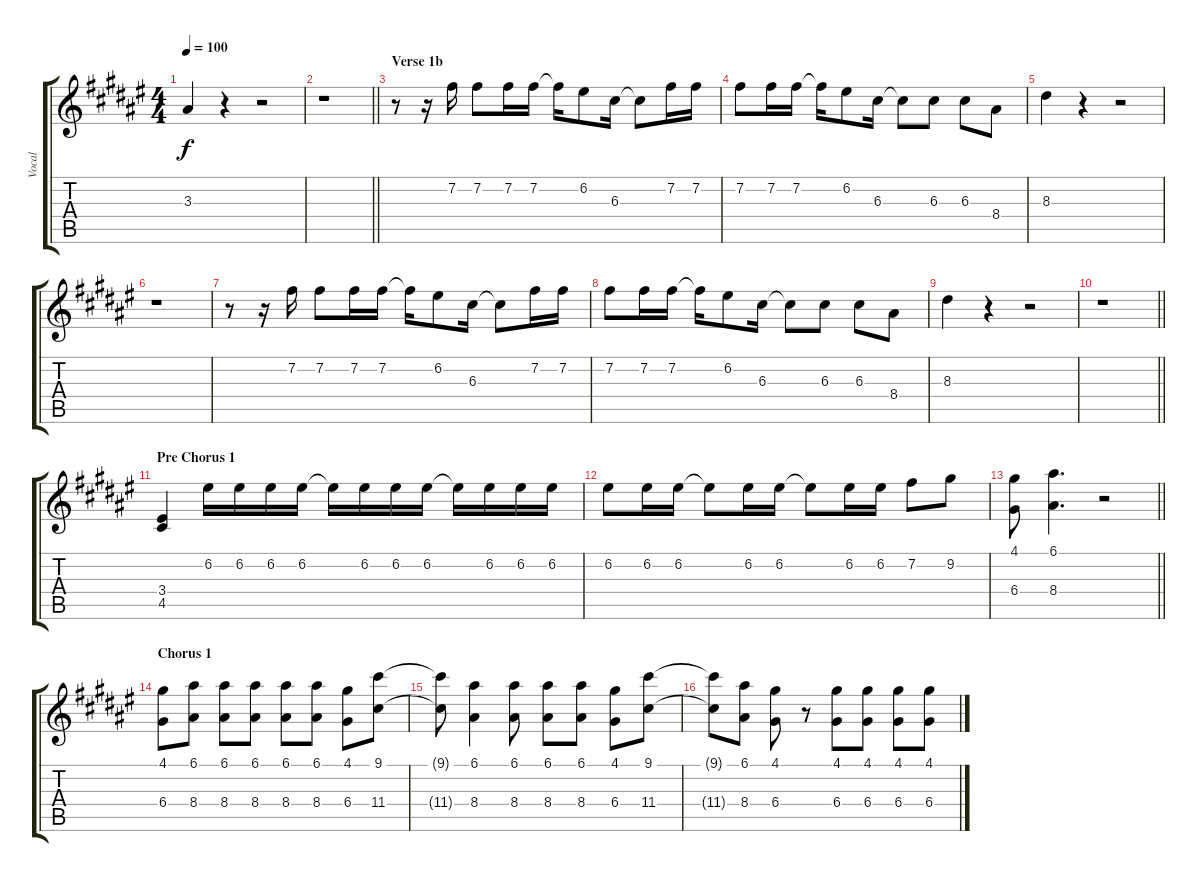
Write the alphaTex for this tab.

\track ("Vocal" "Vocal") {instrument electricguitarjazz}
\staff {score tabs}
\tuning (E4 B3 G3 D3 A2 E2) {hide}
\ts (4 4)
\tempo 100
\clef g2
\ks d#minor
3.3.4{dy f} r.4 r.2 |
\barLineRight lightlight
r.1 |
\section ("" "Verse 1b")
\ks f#
r.8 r.16 7.2.16 7.2.8 7.2.16 7.2.16 7.2{t}.16 6.2.8 6.3.16 6.3{t}.8 7.2.16 7.2.16 |
\ks d#minor
7.2.8 7.2.16 7.2.16 7.2{t}.16 6.2.8 6.3.16 6.3{t}.8 6.3.8 6.3.8 8.4.8 |
8.3.4 r.4 r.2 |
r.1 |
\ks f#
r.8 r.16 7.2.16 7.2.8 7.2.16 7.2.16 7.2{t}.16 6.2.8 6.3.16 6.3{t}.8 7.2.16 7.2.16 |
\ks d#minor
7.2.8 7.2.16 7.2.16 7.2{t}.16 6.2.8 6.3.16 6.3{t}.8 6.3.8 6.3.8 8.4.8 |
8.3.4 r.4 r.2 |
\barLineRight lightlight
r.1 |
\section ("" "Pre Chorus 1")
\ks f#
(3.4 4.5).4 6.2.16 6.2.16 6.2.16 6.2.16 6.2{t}.16 6.2.16 6.2.16 6.2.16 6.2{t}.16 6.2.16 6.2.16 6.2.16 |
6.2.8 6.2.16 6.2.16 6.2{t}.8 6.2.16 6.2.16 6.2{t}.8 6.2.16 6.2.16 7.2.8 9.2.8 |
\barLineRight lightlight
(4.1 6.4).8 (6.1 8.4).4{d} r.2 |
\section ("" "Chorus 1")
\ks d#minor
(4.1 6.4).8 (6.1 8.4).8 (6.1 8.4).8 (6.1 8.4).8 (6.1 8.4).8 (6.1 8.4).8 (4.1 6.4).8 (9.1 11.4).8 |
(9.1{t} 11.4{t}).8 (6.1 8.4).4 (6.1 8.4).8 (6.1 8.4).8 (6.1 8.4).8 (4.1 6.4).8 (9.1 11.4).8 |
(9.1{t} 11.4{t}).8 (6.1 8.4).8 (4.1 6.4).8 r.8 (4.1 6.4).8 (4.1 6.4).8 (4.1 6.4).8 (4.1 6.4).8
